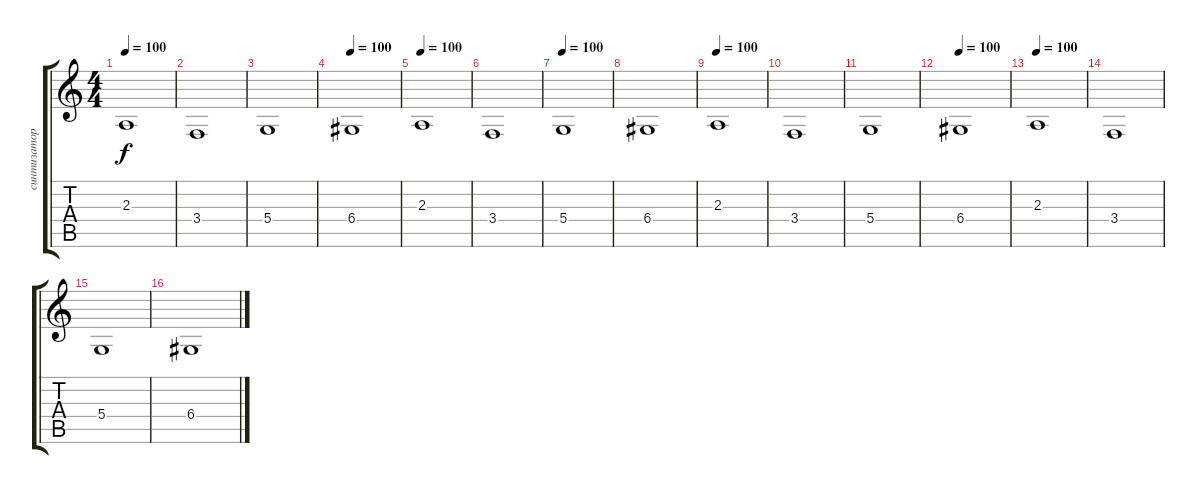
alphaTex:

\track ("синтизатор" "синтизатор") {instrument pad2warm}
\staff {score tabs}
\tuning (E4 B3 G3 D3 A2 E2) {hide}
\ts (4 4)
\tempo 100
\clef g2
\ks c
2.3.1{dy f} |
3.4.1 |
5.4.1 |
\tempo 100
6.4.1 |
\tempo 100
2.3.1 |
3.4.1 |
\tempo 100
5.4.1 |
6.4.1 |
\tempo 100
2.3.1 |
3.4.1 |
5.4.1 |
\tempo 100
6.4.1{volume 8} |
\tempo 100
2.3.1 |
3.4.1 |
5.4.1 |
6.4.1
